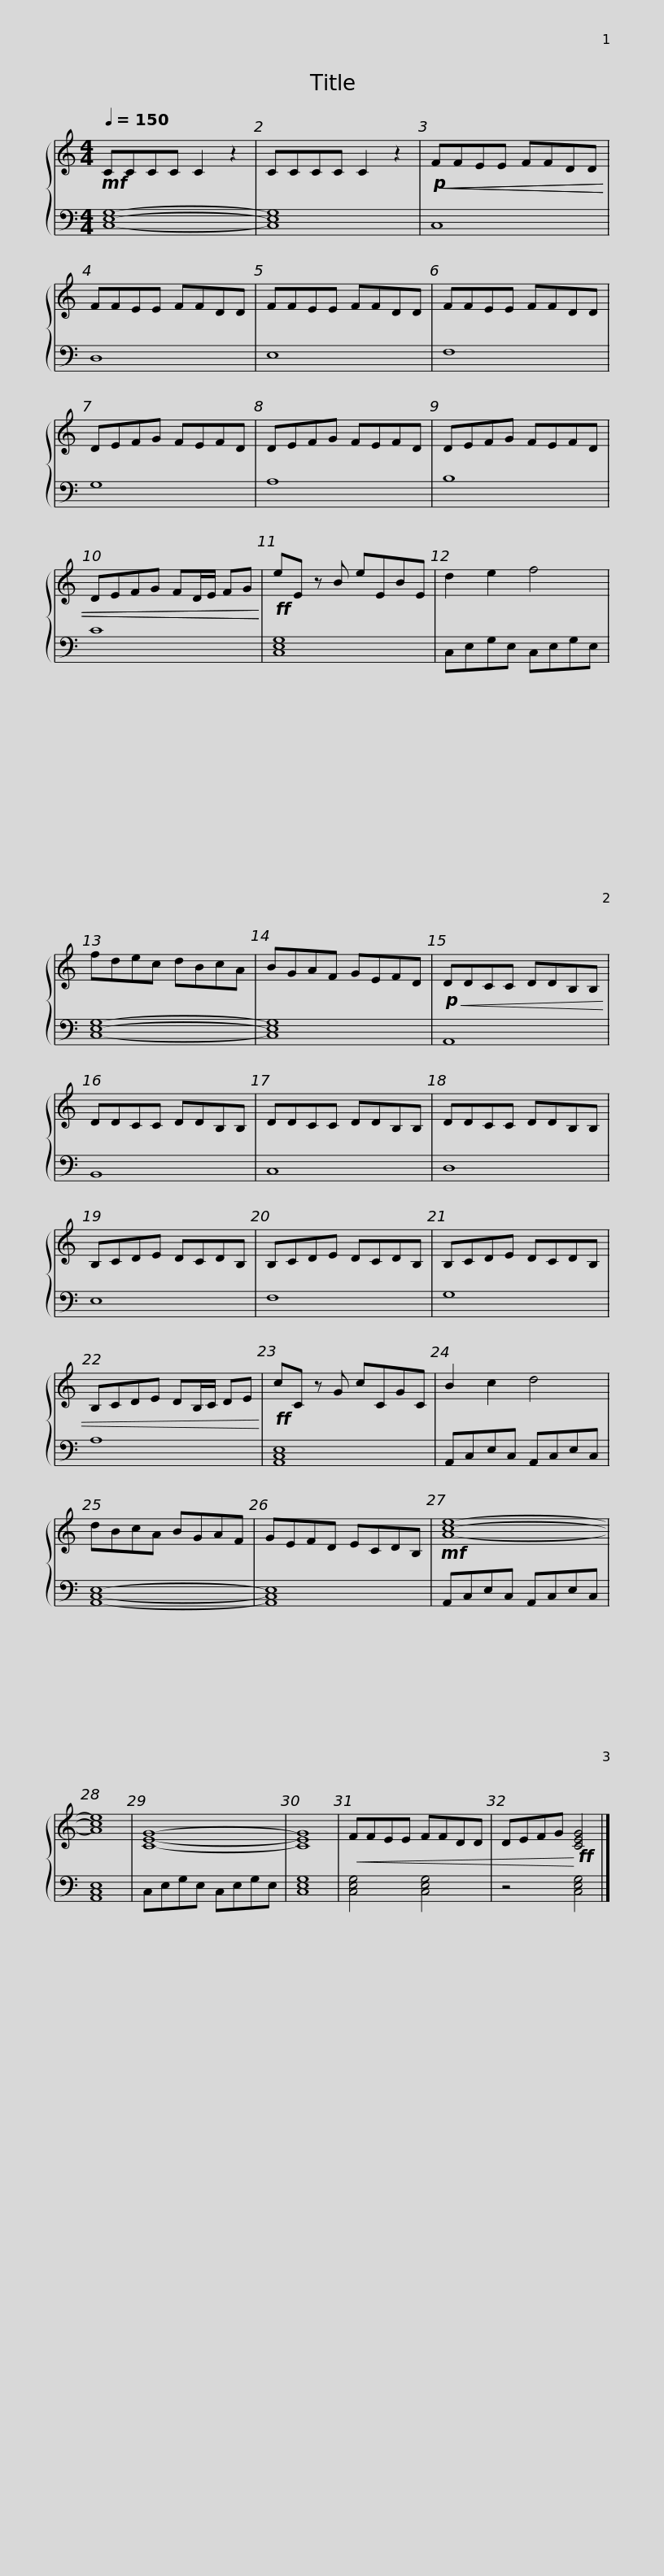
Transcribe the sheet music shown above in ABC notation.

X:1
%%score { 1 | 2 }
L:1/8
Q:1/4=150
M:4/4
I:linebreak $
K:C
V:1 treble
V:2 bass
V:1
!mf! CCCC C2 z2 | CCCC C2 z2 |!p!!<(!!<(! FFEE FFDD | FFEE FFDD | FFEE FFDD |$ %5
 FFEE FFDD | DEFG FEFD | DEFG FEFD | DEFG FEFD | DEFG FD/E/ FG!<)!!<)! |$ %10
!ff! eE z B eEBE | d2 e2 f4 | fdec dBcA | BGAF GEFD |!p!!<(! DDCC DDB,B, |$ %15
 DDCC DDB,B, | DDCC DDB,B, | DDCC DDB,B, | B,CDE DCDB, | B,CDE DCDB, |$ %20
 B,CDE DCDB, | B,CDE DB,/C/ DE!<)! |!ff! cC z G cCGC | B2 c2 d4 | dBcA BGAF |$ %25
 GEFD ECDB, |!mf! [Ace]8- | [Ace]8 | [CEG]8- | [CEG]8 | %30
!<(! FFEE FFDD | DEFG!<)!!ff! [CEG]4 |] %32
V:2
 [C,E,G,]8- | [C,E,G,]8 | C,8 | D,8 | E,8 |$ %5
 F,8 | G,8 | A,8 | B,8 | C8 |$ %10
 [C,E,G,]8 | C,E,G,E, C,E,G,E, | [C,E,G,]8- | [C,E,G,]8 | A,,8 |$ %15
 B,,8 | C,8 | D,8 | E,8 | F,8 |$ %20
 G,8 | A,8 | [A,,C,E,]8 | A,,C,E,C, A,,C,E,C, | [A,,C,E,]8- |$ %25
 [A,,C,E,]8 | A,,C,E,C, A,,C,E,C, | [A,,C,E,]8 | C,E,G,E, C,E,G,E, | [C,E,G,]8 | %30
 [C,E,G,]4 [C,E,G,]4 | z4 [C,E,G,]4 |] %32
